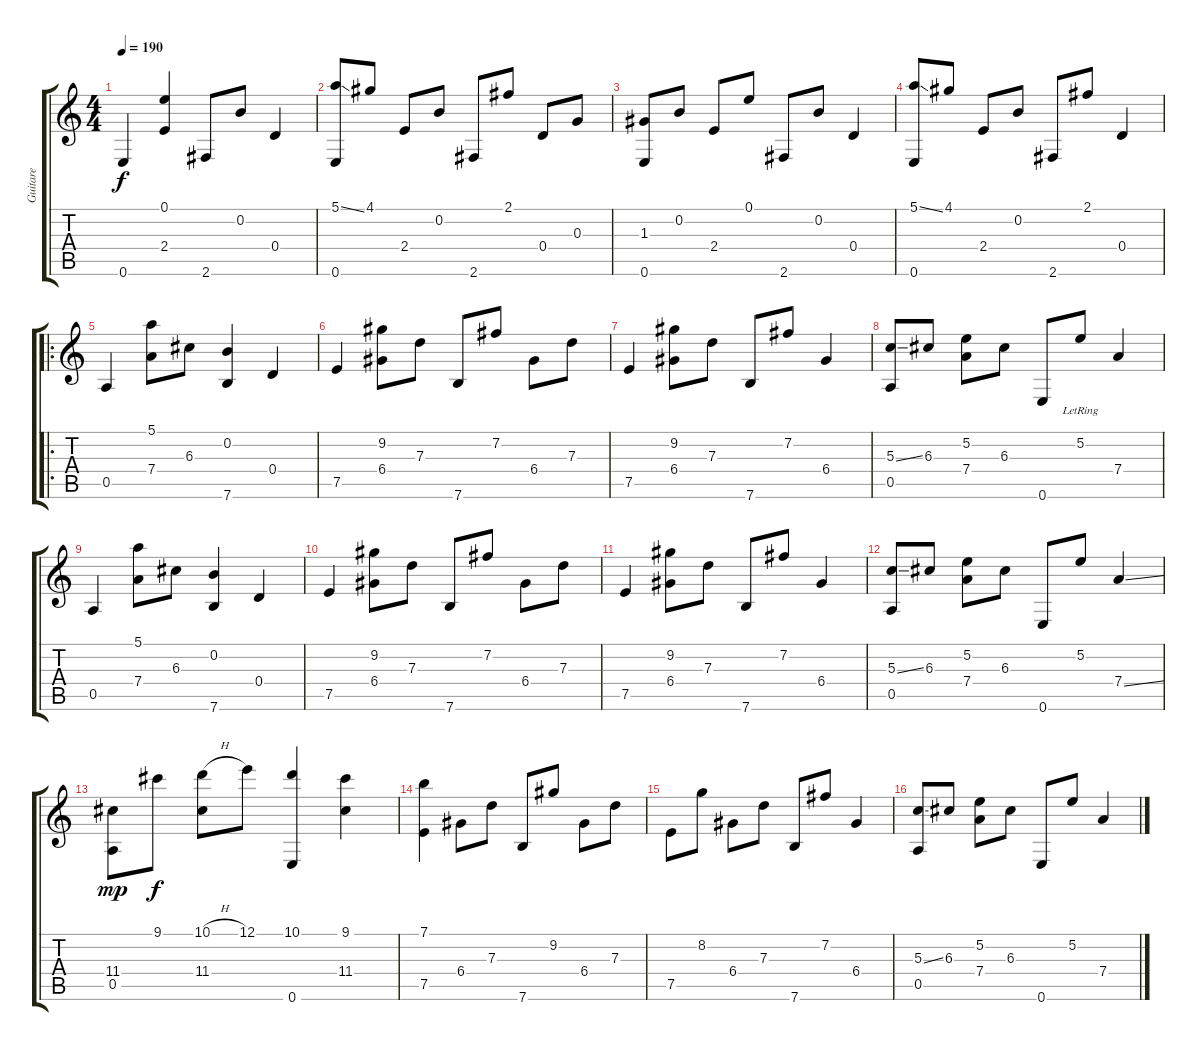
\track ("Guitare" "Guitare") {instrument acousticguitarsteel}
\staff {score tabs}
\tuning (E4 B3 G3 D3 A2 E2) {hide}
\ts (4 4)
\tempo 190
\clef g2
\ks c
0.6.4{dy f} (0.1 2.4).4 2.6.8 0.2.8 0.4.4 |
(5.1{ss} 0.6).8 4.1.8 2.4.8 0.2.8 2.6.8 2.1.8 0.4.8 0.3.8 |
(1.3 0.6).8 0.2.8 2.4.8 0.1.8 2.6.8 0.2.8 0.4.4 |
(5.1{ss} 0.6).8 4.1.8 2.4.8 0.2.8 2.6.8 2.1.8 0.4.4 |
\ro
0.5.4 (5.1 7.4).8 6.3.8 (0.2 7.6).4 0.4.4 |
7.5.4 (9.2 6.4).8 7.3.8 7.6.8 7.2.8 6.4.8 7.3.8 |
7.5.4 (9.2 6.4).8 7.3.8 7.6.8 7.2.8 6.4.4 |
(5.3{ss} 0.5).8 6.3.8 (5.2 7.4).8 6.3.8 0.6.8 5.2{lr}.8 7.4.4 |
0.5.4 (5.1 7.4).8 6.3.8 (0.2 7.6).4 0.4.4 |
7.5.4 (9.2 6.4).8 7.3.8 7.6.8 7.2.8 6.4.8 7.3.8 |
7.5.4 (9.2 6.4).8 7.3.8 7.6.8 7.2.8 6.4.4 |
(5.3{ss} 0.5).8 6.3.8 (5.2 7.4).8 6.3.8 0.6.8 5.2.8 7.4{ss}.4 |
(11.4 0.5).8{dy mp} 9.1.8{dy f} (10.1{h} 11.4).8 12.1.8 (10.1 0.6).4 (9.1 11.4).4 |
(7.1 7.5).4 6.4.8 7.3.8 7.6.8 9.2.8 6.4.8 7.3.8 |
7.5.8 8.2.8 6.4.8 7.3.8 7.6.8 7.2.8 6.4.4 |
(5.3{ss} 0.5).8 6.3.8 (5.2 7.4).8 6.3.8 0.6.8 5.2.8 7.4{ss}.4
